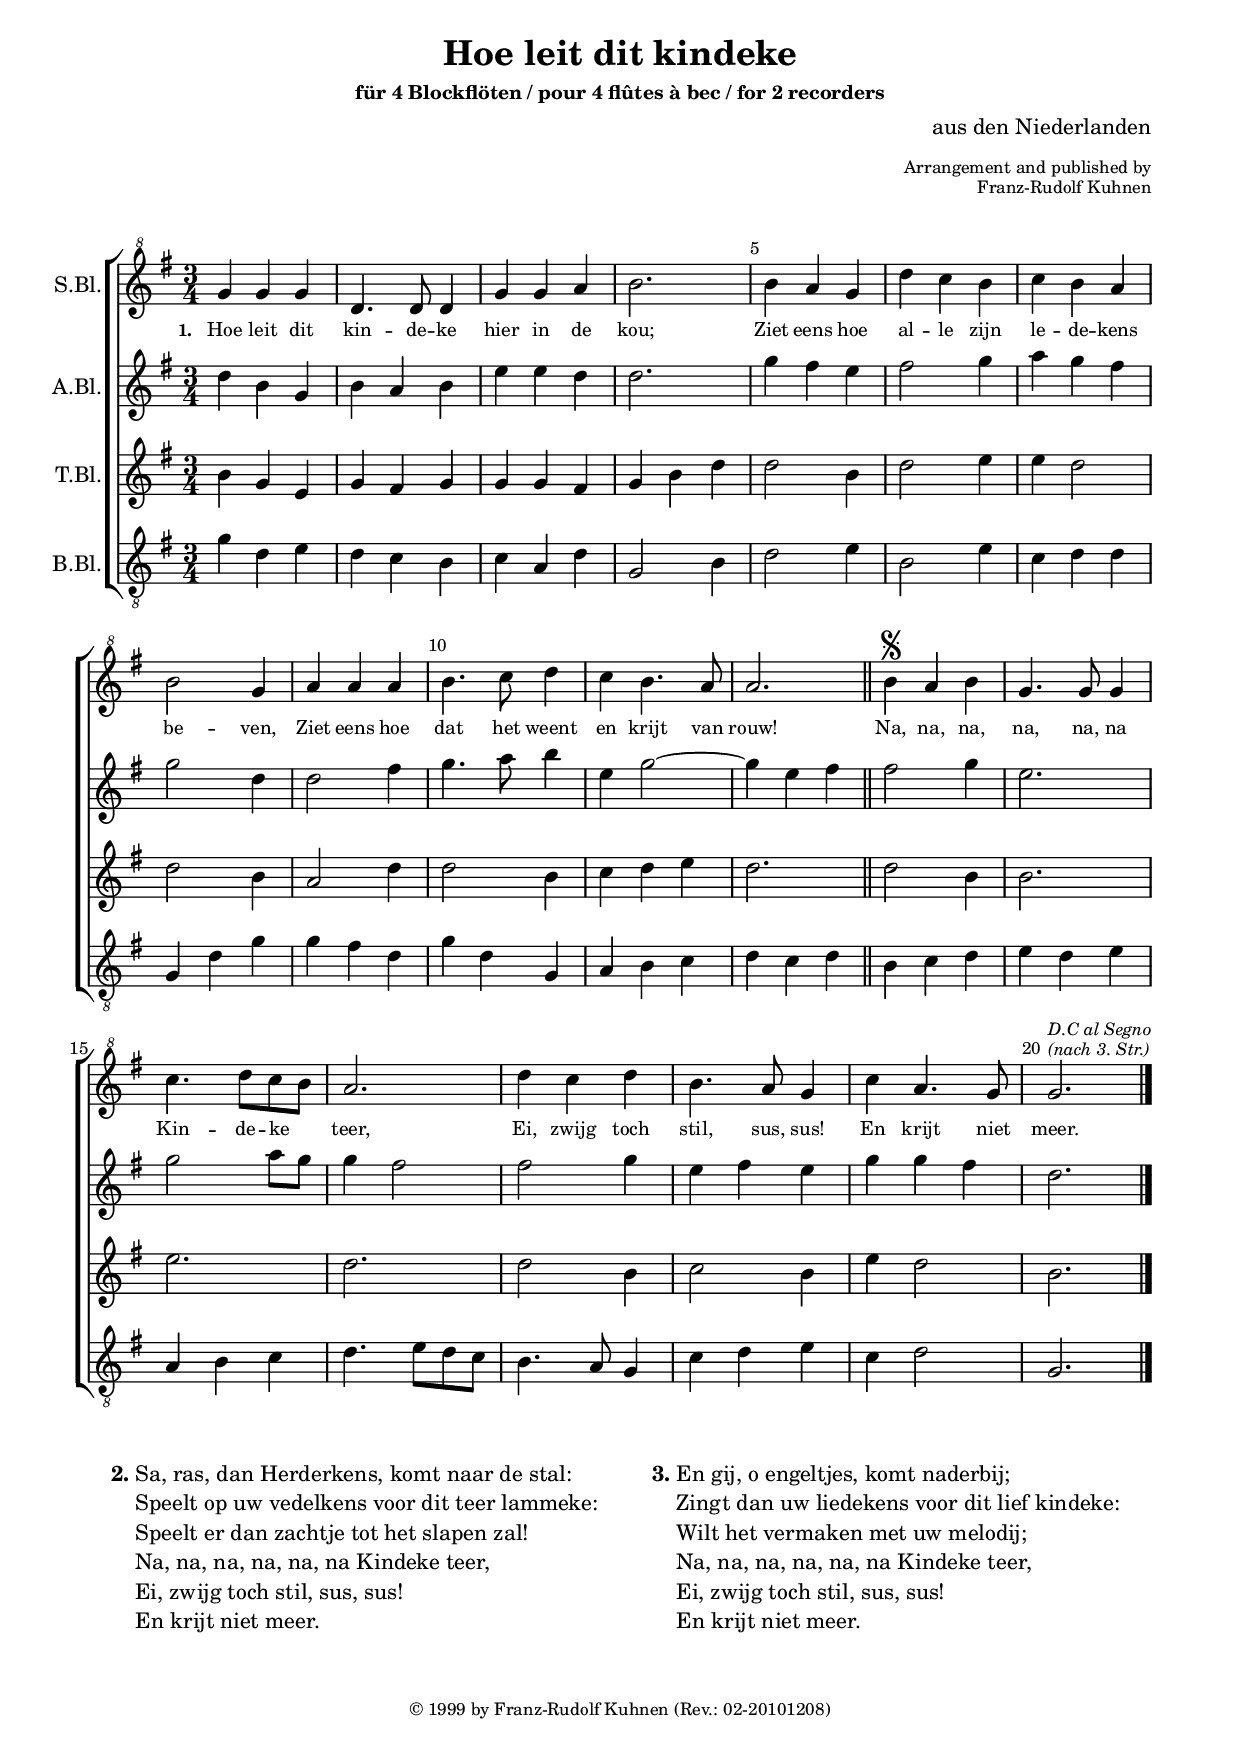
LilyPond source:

\version "2.13.40"
\include "deutsch.ly"
#(set-default-paper-size "a4")
#(ly:set-option 'point-and-click #f)

\paper {
  myStaffSize = #20

  #(define fonts
    (make-pango-font-tree "Times New Roman"
                          "Helvetica"
                          "Luxi Mono"
                           (/ myStaffSize 20)))
  line-width = 18\cm
%   page-count = 1
%   ragged-last-bottom = t

}
#(set-global-staff-size 19)


\header {
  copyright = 
  \markup { \tiny "© 1999 by Franz-Rudolf Kuhnen (Rev.: 02-20101208)"}
  title = \markup
    {"Hoe leit dit kindeke" }
  subtitle = \markup 
    { ""}
  subsubtitle = \markup
    {"für 4 Blockflöten / pour 4 flûtes à bec / for 2 recorders"}
  composer = \markup  \override #'(baseline-skip . 2) 
    {\right-column     { "aus den Niederlanden" 
			  "\n" 
                        \tiny "Arrangement and published by"
                        \tiny "Franz-Rudolf Kuhnen"   
			 "\n"   "\n" } 
  }
}


\score {

  \new ChoirStaff <<
    \override Score.BarNumber  #'break-visibility = #end-of-line-invisible
    \set Score.barNumberVisibility = #(every-nth-bar-number-visible 5)
    
    \new Staff \with {
      instrumentName = "S.Bl."
      midiInstrument = "oboe"
    } 
    \relative c''' {
      \clef "G^8"
      \time 3/4
      \key g \major
      
      g4 g g |
      d4. d8 d4 |
      g g a |
      h2. |
%       5
      h4 a g |
      d' c h |
      c h a |
      h2 g4 |
      a a a |
%       10
      h4. c8 d4 |
      c h4. a8 |
      a2. | \bar "||"
      h4\segno a h |
      g4. g8 g4 |
%       15
      c4. d8 c h |
      a2. |
      d4 c d |
      h4. a8 g4 |
      c4 a4. g8 |
      g2.^\markup \override #'(baseline-skip . 2)   
        \left-column {
	\tiny \italic "D.C al Segno" 
	\tiny \italic "(nach 3. Str.)"} |    \bar "|." 
    }
    
    \addlyrics {
      \tiny
      \set stanza = "1. "
      Hoe leit dit kin -- de -- ke hier in de kou;
      Ziet eens hoe al -- le zijn le -- de -- kens be -- ven,
      Ziet eens hoe dat het weent en krijt van rouw!
      Na, na, na, na, na, na Kin -- de -- ke _ teer,
      Ei, zwijg toch stil, sus, sus!
      En krijt niet meer.
    }
    
    \new Staff \with {
      instrumentName = "A.Bl."
      midiInstrument = "oboe"
    }     
    \relative c''  {
      \clef G
      \key g \major 
      
      d4 h g |
      h a h |
      e e d |
      d2. |
%       5
      g4 fis e |
      fis2 g4 |
      a4 g fis |
      g2 d4 |
      d2 fis4 |
%       10
      g4. a8 h4 |
      e,4 g2~ |
      g4 e fis | \bar "||"
      fis2 g4 |
      e2. |
%       15
      g2 a8 g |
      g4 fis2 |
      fis2 g4 |
      e fis e |
      g g fis |
%       20
      d2. |
      \bar "|."
    }
    
    \new Staff \with {
      instrumentName = "T.Bl."
      midiInstrument = "oboe"
    } 
    \relative c''  {
      \key g \major 
      
      h4 g e |
      g fis g |
      g g fis |
      g h d |
%       5
      d2 h4 |
      d2 e4 |
      e4 d2 |
      d2 h4 |
      a2 d4 |
%       10
      d2 h4 |
      c d e |
      d2. | \bar "||" 
      d2 h4 |
      h2. |
%       15
      e |
      d |
      d2 h4 |
      c2 h4 |
      e4 d2 |
      h2. |      \bar "|." 
    }
    
    \new Staff  \with {
      instrumentName = "B.Bl."
      midiInstrument = "oboe"
    } 
    \relative c''  {
      \clef "G_8"
      \key g \major
      
      g4 d e |
      d c h |
      c a d |
      g,2 h4 |
%       5
      d2 e4 |
      h2 e4 |
      c d d |
      g, d' g |
      g fis d |
%       10
      g d g, |
      a h c |
      d c d | \bar "||"
      h c d |
      e d e |
%       15
      a, h c |
      d4. e8 d c |
      h4. a8 g4 |
      c4 d e |
      c d2 |
      g,2. |       \bar "|."
    }
  >>
  
  \layout {
    indent = 0.5\cm
  }
  
  \midi {
    \context {
      \Score
      tempoWholesPerMinute = #(ly:make-moment 96 4)
    }
  }
  
  % \header
  %  { piece=   \markup {  \override #'(font-size . 3) "Title"}}
  % }
}



%%%%%%%%%%%%% begin verses %%%%%%%%%%%%%%%%%%%%%%%%%%%%%%%%%%%%%%%%%%%%%%%%%%%% 
% \markup { \null }
% \markup { \null }
% \markup { \null }
% \markup { \null }

 \markup {
       \fill-line {
         \hspace #0.1 % moves the column off the left margin; can be removed if
             % space on the page is tight
          \column {  
	   \line { \bold "2."
             \column { 
	       "Sa, ras, dan Herderkens, komt naar de stal:"
	       "Speelt op uw vedelkens voor dit teer lammeke:"
	       "Speelt er dan zachtje tot het slapen zal!"
	       "Na, na, na, na, na, na Kindeke teer,"
	       "Ei, zwijg toch stil, sus, sus!"
	       "En krijt niet meer."
             }
           }     
         }

	 \hspace #0.1  % adds horizontal spacing between columns; if they are
             % still too close, add more " " pairs until the result 
             % looks good
	  \column {
	   \line { \bold "3."
             \column {
	    "En gij, o engeltjes, komt naderbij;"
	    "Zingt dan uw liedekens voor dit lief kindeke:"
	    "Wilt het vermaken met uw melodij;"
	    "Na, na, na, na, na, na Kindeke teer,"
	    "Ei, zwijg toch stil, sus, sus!"
	    "En krijt niet meer."
             }
           } 
         }
       \hspace #0.1 % gives some extra space on the right margin; can
           % be removed if page space is tight
       }
     }
     \markup { \null }
     \markup { \null }
 %%%%%%%%%%%%%   end verses %%%%%%%%%%%%%%%%%%%%%%%%%%%%%%%%%%%%%%%%%%%%%%%%%%%%
 
 

